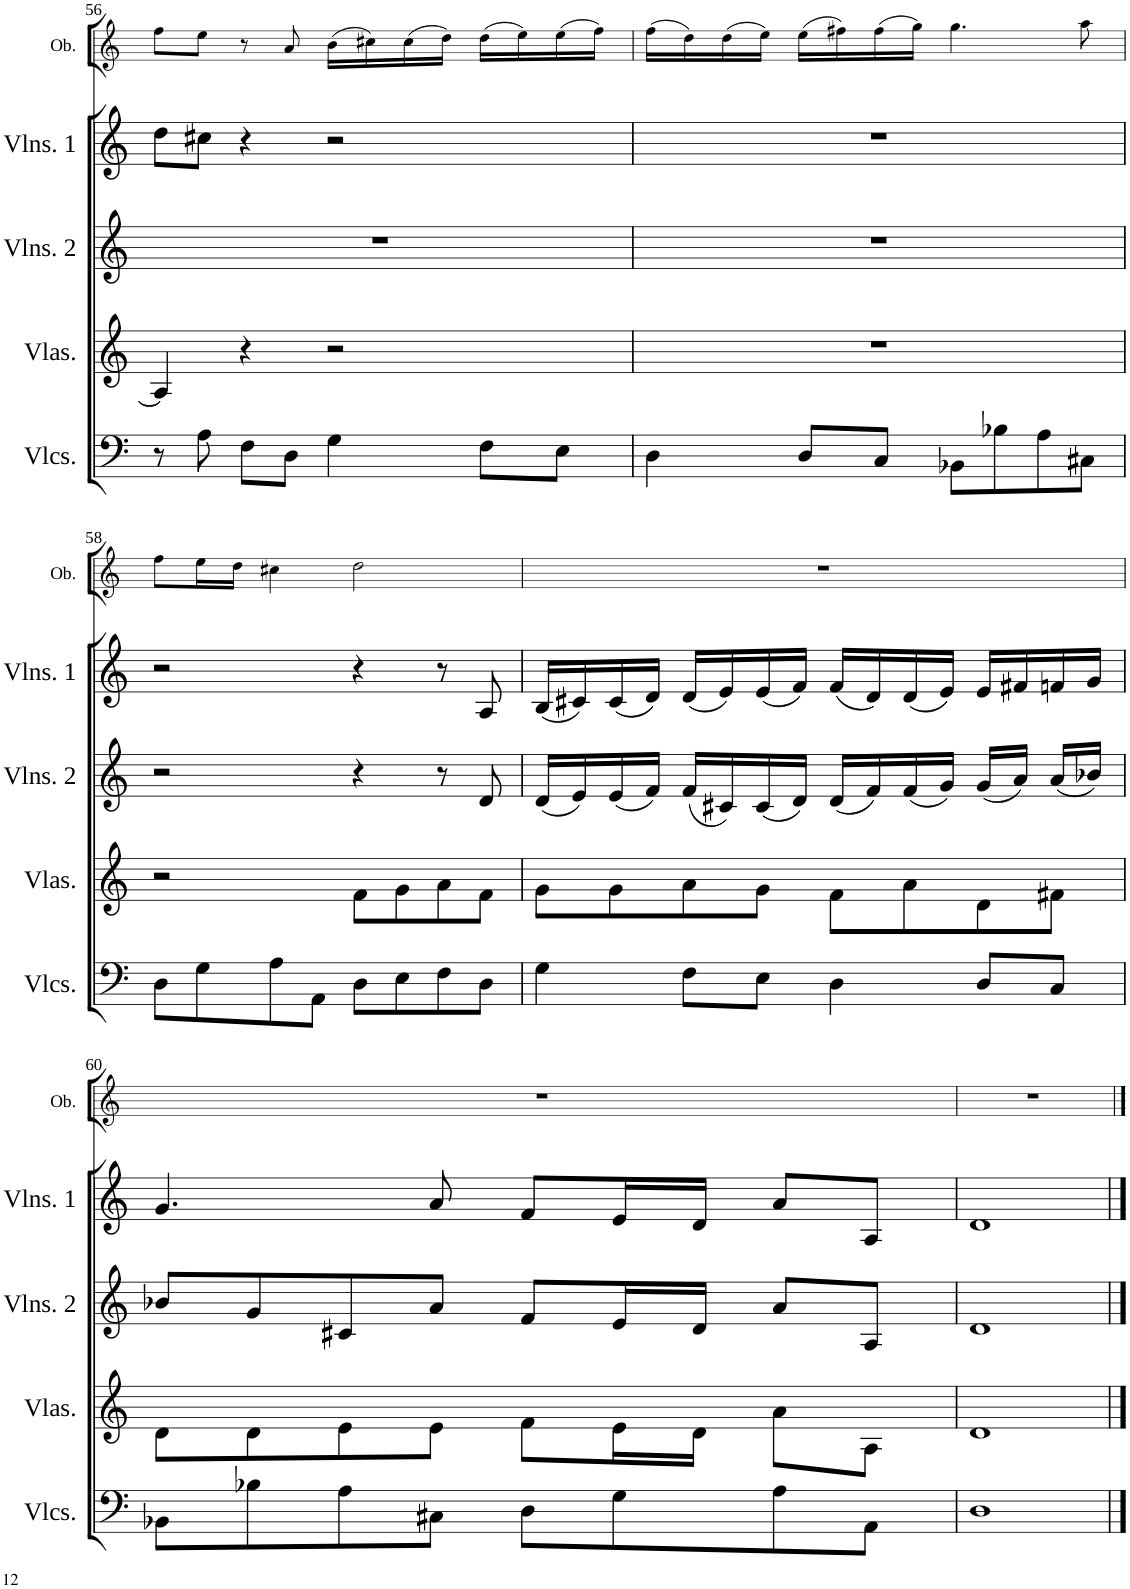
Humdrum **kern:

**kern	**kern	**kern	**kern	**kern
*part5	*part4	*part3	*part2	*part1
*staff5	*staff4	*staff3	*staff2	*staff1
*I"Violoncellos	*I"Violas	*I"Violins 2	*I"Violins 1	*I"Oboe
*I'Vlcs.	*I'Vlas.	*I'Vlns. 2	*I'Vlns. 1	*I'Ob.
!!LO:PB:g=z
*clefF4	*clefG2	*clefG2	*clefG2	*clefG2
*k[]	*k[]	*k[]	*k[]	*k[]
*M4/4	*M4/4	*M4/4	*M4/4	*M4/4
*met(c)	*met(c)	*met(c)	*met(c)	*met(c)
=56	=56	=56	=56	=56
8r	4A/]	1r	8dd\L	8ff\L
8A\	.	.	8cc#X\J	8ee\J
8F\L	4r	.	4r	8r
8D\J	.	.	.	8a/
4G\	2r	.	2r	(16b\LL
.	.	.	.	16cc#X\)
.	.	.	.	(16cc#\
.	.	.	.	16dd\JJ)
8F\L	.	.	.	(16dd\LL
.	.	.	.	16ee\)
8E\J	.	.	.	(16ee\
.	.	.	.	16ff\JJ)
=57	=57	=57	=57	=57
4D\	1r	1r	1r	(16ff\LL
.	.	.	.	16dd\)
.	.	.	.	(16dd\
.	.	.	.	16ee\JJ)
8D/L	.	.	.	(16ee\LL
.	.	.	.	16ff#X\)
8C/J	.	.	.	(16ff#\
.	.	.	.	16gg\JJ)
8BB-X\L	.	.	.	4.gg\
8B-X\	.	.	.	.
8A\	.	.	.	.
8C#X\J	.	.	.	8aa\
!!LO:LB:g=z
=58	=58	=58	=58	=58
8D\L	2r	2r	2r	8ff\L
8G\	.	.	.	16ee\L
.	.	.	.	16dd\JJ
8A\	.	.	.	4cc#X\
8AA\J	.	.	.	.
8D\L	8f\L	4r	4r	2dd\
8E\	8g\	.	.	.
8F\	8a\	8r	8r	.
8D\J	8f\J	8d/	8A/	.
=59	=59	=59	=59	=59
4G\	8g\L	(16d/LL	(16B/LL	1r
.	.	16e/)	16c#X/)	.
.	8g\	(16e/	(16c#/	.
.	.	16f/JJ)	16d/JJ)	.
8F\L	8a\	(16f/LL	(16d/LL	.
.	.	16c#X/)	16e/)	.
8E\J	8g\J	(16c#/	(16e/	.
.	.	16d/JJ)	16f/JJ)	.
4D\	8f\L	(16d/LL	(16f/LL	.
.	.	16f/)	16d/)	.
.	8a\	(16f/	(16d/	.
.	.	16g/JJ)	16e/JJ)	.
8D/L	8d\	(16g/LL	16e/LL	.
.	.	16a/JJ)	16f#X/	.
8C/J	8f#X\J	(16a/LL	16fn/	.
.	.	16b-X/JJ)	16g/JJ	.
!!LO:LB:g=z
=60	=60	=60	=60	=60
8BB-X\L	8d\L	8b-X/L	4.g/	1r
8B-X\	8d\	8g/	.	.
8A\	8e\	8c#X/	.	.
8C#X\J	8e\J	8a/J	8a/	.
8D\L	8f\L	8f/L	8f/L	.
8G\	16e\L	16e/L	16e/L	.
.	16d\JJ	16d/JJ	16d/JJ	.
8A\	8a\L	8a/L	8a/L	.
8AA\J	8A\J	8A/J	8A/J	.
=61	=61	=61	=61	=61
1D	1d	1d	1d	1r
==	==	==	==	==
*-	*-	*-	*-	*-
